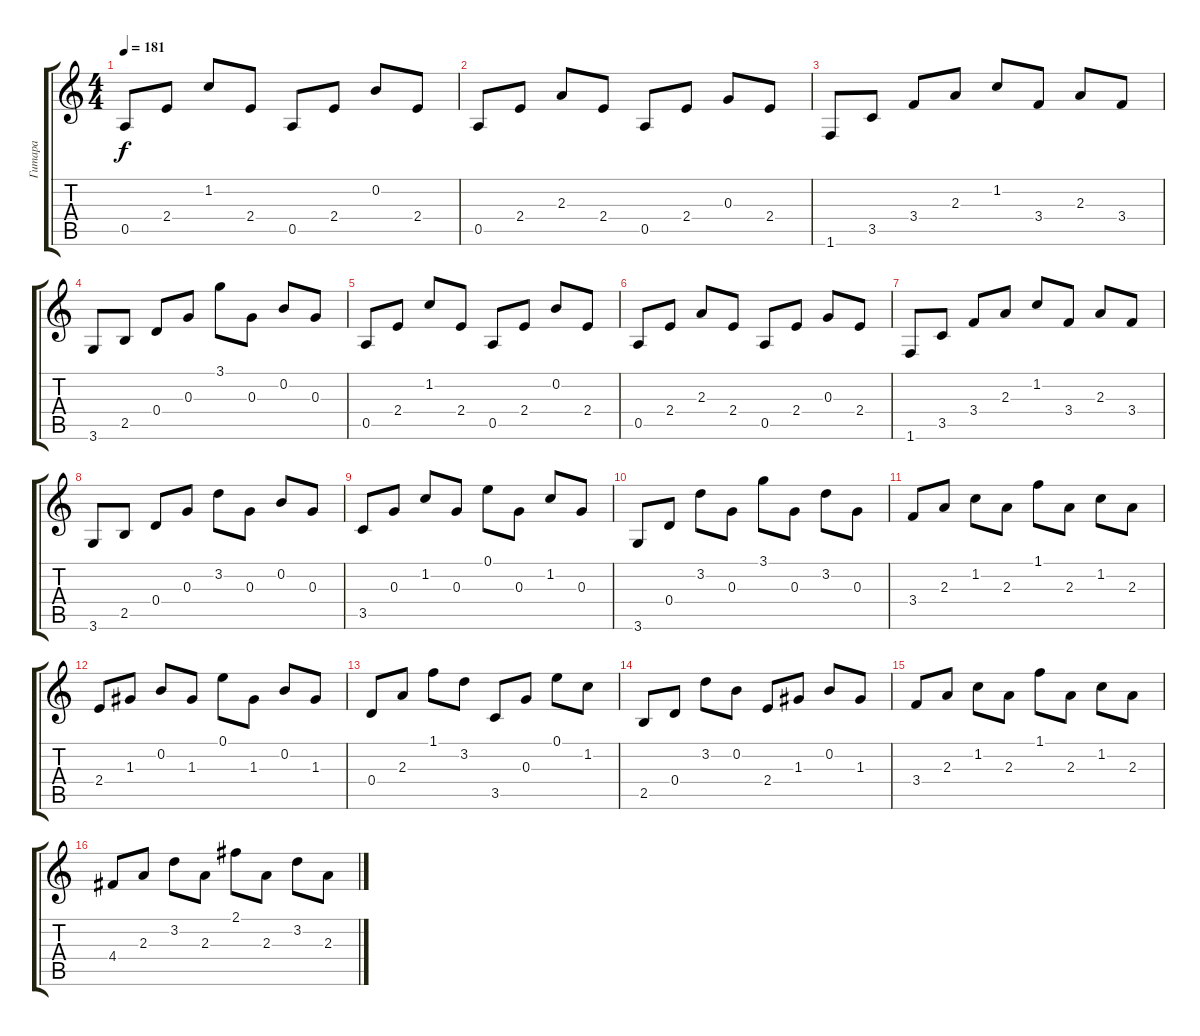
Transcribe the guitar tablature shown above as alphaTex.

\track ("Гитара" "Гитара") {instrument acousticguitarsteel}
\staff {score tabs}
\tuning (E4 B3 G3 D3 A2 E2) {hide}
\ts (4 4)
\tempo 181
\clef g2
\ks c
0.5.8{dy f} 2.4.8 1.2.8 2.4.8 0.5.8 2.4.8 0.2.8 2.4.8 |
0.5.8 2.4.8 2.3.8 2.4.8 0.5.8 2.4.8 0.3.8 2.4.8 |
1.6.8 3.5.8 3.4.8 2.3.8 1.2.8 3.4.8 2.3.8 3.4.8 |
3.6.8 2.5.8 0.4.8 0.3.8 3.1.8 0.3.8 0.2.8 0.3.8 |
0.5.8 2.4.8 1.2.8 2.4.8 0.5.8 2.4.8 0.2.8 2.4.8 |
0.5.8 2.4.8 2.3.8 2.4.8 0.5.8 2.4.8 0.3.8 2.4.8 |
1.6.8 3.5.8 3.4.8 2.3.8 1.2.8 3.4.8 2.3.8 3.4.8 |
3.6.8 2.5.8 0.4.8 0.3.8 3.2.8 0.3.8 0.2.8 0.3.8 |
3.5.8 0.3.8 1.2.8 0.3.8 0.1.8 0.3.8 1.2.8 0.3.8 |
3.6.8 0.4.8 3.2.8 0.3.8 3.1.8 0.3.8 3.2.8 0.3.8 |
3.4.8 2.3.8 1.2.8 2.3.8 1.1.8 2.3.8 1.2.8 2.3.8 |
2.4.8 1.3.8 0.2.8 1.3.8 0.1.8 1.3.8 0.2.8 1.3.8 |
0.4.8 2.3.8 1.1.8 3.2.8 3.5.8 0.3.8 0.1.8 1.2.8 |
2.5.8 0.4.8 3.2.8 0.2.8 2.4.8 1.3.8 0.2.8 1.3.8 |
3.4.8 2.3.8 1.2.8 2.3.8 1.1.8 2.3.8 1.2.8 2.3.8 |
4.4.8 2.3.8 3.2.8 2.3.8 2.1.8 2.3.8 3.2.8 2.3.8
